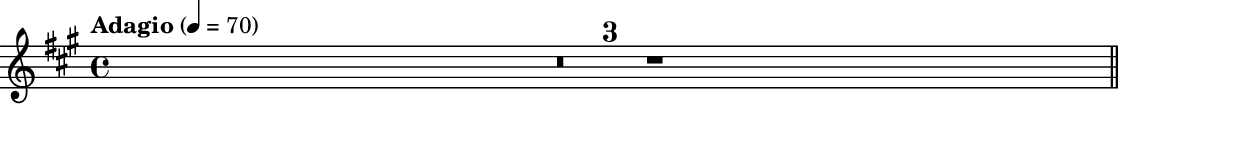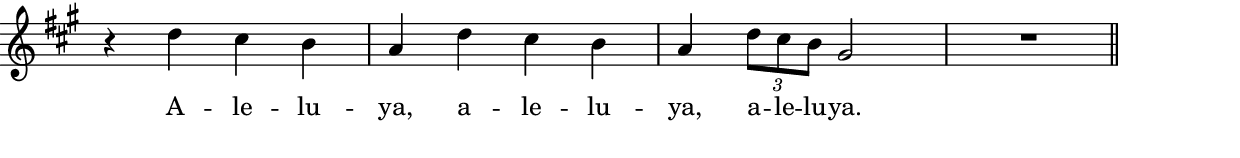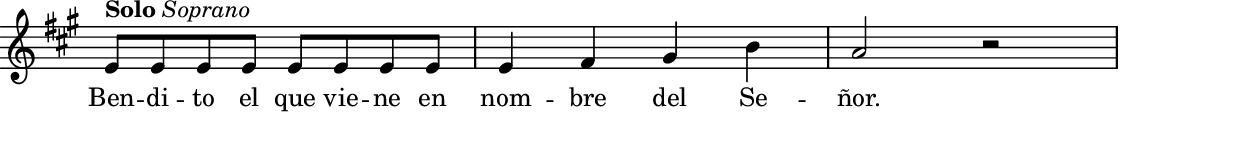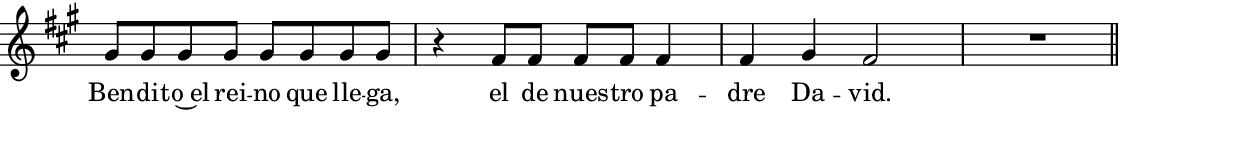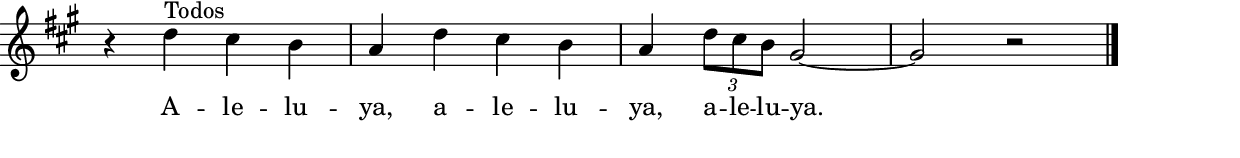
%% Generated by lilypond-book
%% Options: [indent=0\mm,line-width=550\pt]
\include "lilypond-book-preamble.ly"


% ****************************************************************
% Start cut-&-pastable-section
% ****************************************************************

#(ly:set-option 'eps-box-padding 3.000000)



\paper {
  indent = 0\mm
  line-width = 550\pt
  % offset the left padding, also add 1mm as lilypond creates cropped
  % images with a little space on the right
  line-width = #(- line-width (* mm  3.000000) (* mm 1))
}

\layout {
  
}





% ****************************************************************
% ly snippet:
% ****************************************************************
\sourcefileline 629
% ******************************************************************************************
%	Aclamaicion al Evangelio - Melody inspired by the compositions of Mons Marco Frisina
%   	Music and accompaniment by serachsam
% ******************************************************************************************
\language "espanol"
\version "2.23.2"

% --- Global parameters
particle = 1
jump = \break

% --- Includes
\include "global.ily"
\include "soprano.ily"

% --- Global size
% #(set-global-staff-size 20)

% --- Header
\markup { \fill-line { \center-column { \fontsize #5 \smallCaps "Aclamación al Evangelio" \fontsize #2 "Misa de Cristo Rey" "Aleluya - Solemnidad Cristo Rey del Universo" } } }
\markup { \fill-line { \fontsize #2 "Soprano" \right-column { \fontsize #2 "Linda Martínez" } } }
\markup { \fill-line { " " \right-column { \fontsize #2 "Samuel Gutiérrez" } } }
\header {
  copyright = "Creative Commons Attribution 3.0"
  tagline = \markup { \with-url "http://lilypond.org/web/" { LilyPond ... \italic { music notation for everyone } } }
  breakbefore = ##t
}

% --- Musica

% --- Harmony

\score {
  <<
    \new Staff <<
      \set Staff.midiInstrument = #"choir aahs"
      \set Staff.midiMaximumVolume = #1.5
      \new Voice = "soprano" <<
        \global \soprano_music
      >>
      \new Lyrics = "soprano"
      \context Lyrics = "soprano" \lyricsto "soprano" \soprano_lyrics
    >>
  >>
  \midi { }
  \layout { }
}

% --- Paper
\paper{
  #(set-default-paper-size "letter")
  page-breaking = #ly:page-turn-breaking
}




% ****************************************************************
% end ly snippet
% ****************************************************************
